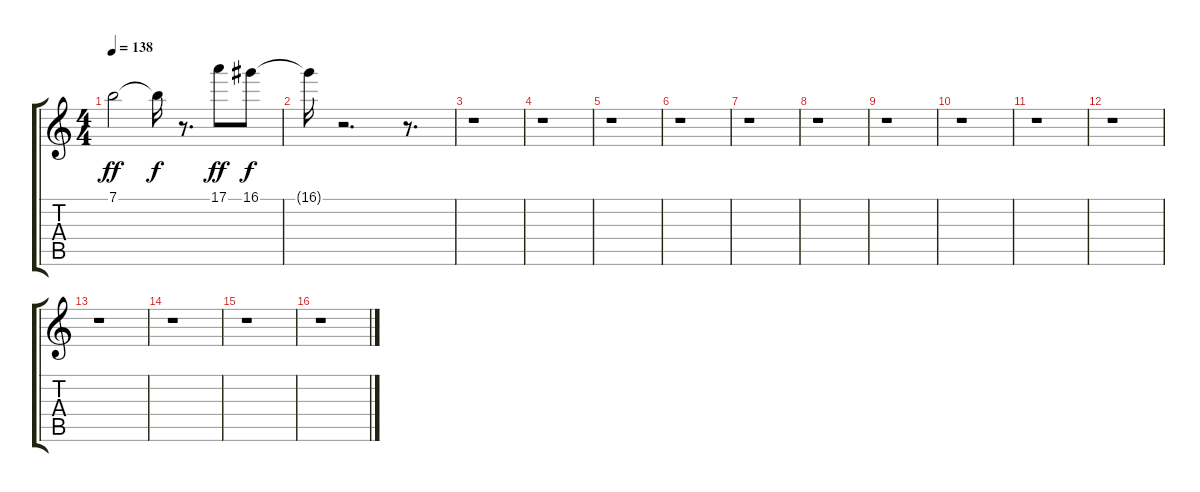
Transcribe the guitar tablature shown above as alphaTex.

\track "" {instrument overdrivenguitar}
\staff {score tabs}
\tuning (E4 B3 G3 D3 A2 E2) {hide}
\ts (4 4)
\tempo 138
\clef g2
\ks c
7.1.2{dy ff} 7.1{t}.16{dy f} r.8{d} 17.1.8{dy ff} 16.1.8{dy f} |
16.1{t}.16 r.2{d} r.8{d} |
r.1 |
r.1 |
r.1 |
r.1 |
r.1 |
r.1 |
r.1 |
r.1 |
r.1 |
r.1 |
r.1 |
r.1 |
r.1 |
r.1
